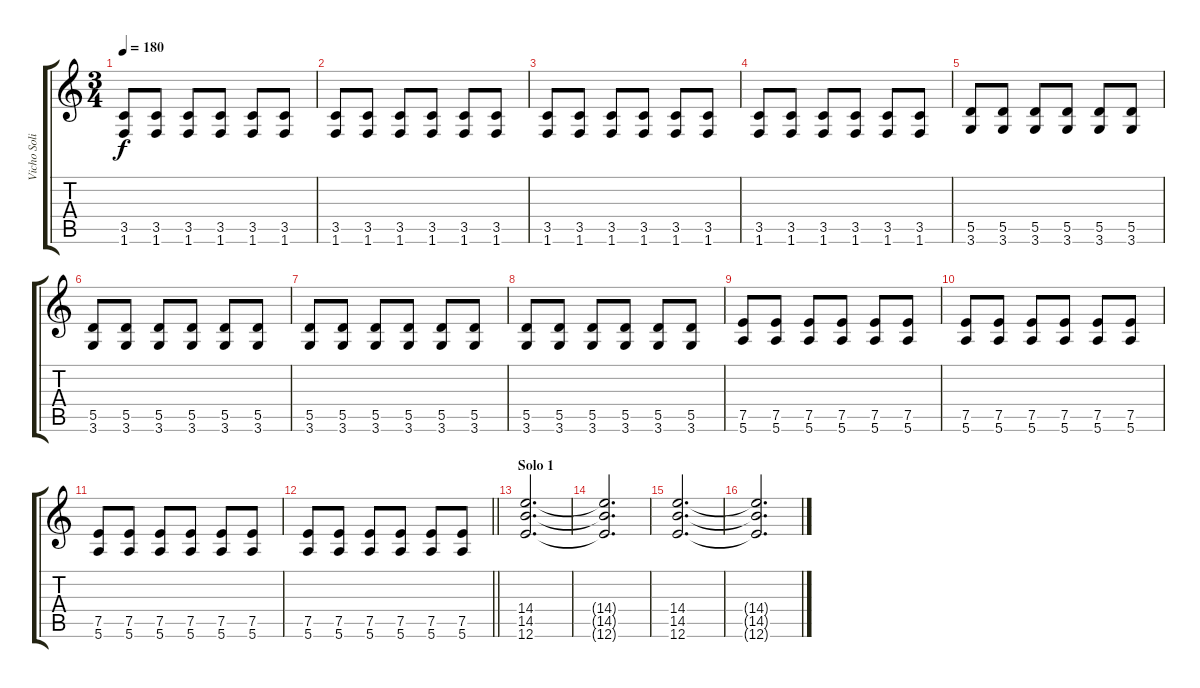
\track ("Vicho Solis" "Vicho Soli") {instrument distortionguitar}
\staff {score tabs}
\tuning (E4 B3 G3 D3 A2 E2) {hide}
\ts (3 4)
\tempo 180
\clef g2
\ks c
(3.5 1.6).8{dy f} (3.5 1.6).8 (3.5 1.6).8 (3.5 1.6).8 (3.5 1.6).8 (3.5 1.6).8 |
(3.5 1.6).8 (3.5 1.6).8 (3.5 1.6).8 (3.5 1.6).8 (3.5 1.6).8 (3.5 1.6).8 |
(3.5 1.6).8 (3.5 1.6).8 (3.5 1.6).8 (3.5 1.6).8 (3.5 1.6).8 (3.5 1.6).8 |
(3.5 1.6).8 (3.5 1.6).8 (3.5 1.6).8 (3.5 1.6).8 (3.5 1.6).8 (3.5 1.6).8 |
(5.5 3.6).8 (5.5 3.6).8 (5.5 3.6).8 (5.5 3.6).8 (5.5 3.6).8 (5.5 3.6).8 |
(5.5 3.6).8 (5.5 3.6).8 (5.5 3.6).8 (5.5 3.6).8 (5.5 3.6).8 (5.5 3.6).8 |
(5.5 3.6).8 (5.5 3.6).8 (5.5 3.6).8 (5.5 3.6).8 (5.5 3.6).8 (5.5 3.6).8 |
(5.5 3.6).8 (5.5 3.6).8 (5.5 3.6).8 (5.5 3.6).8 (5.5 3.6).8 (5.5 3.6).8 |
(7.5 5.6).8 (7.5 5.6).8 (7.5 5.6).8 (7.5 5.6).8 (7.5 5.6).8 (7.5 5.6).8 |
(7.5 5.6).8 (7.5 5.6).8 (7.5 5.6).8 (7.5 5.6).8 (7.5 5.6).8 (7.5 5.6).8 |
(7.5 5.6).8 (7.5 5.6).8 (7.5 5.6).8 (7.5 5.6).8 (7.5 5.6).8 (7.5 5.6).8 |
\barLineRight lightlight
(7.5 5.6).8 (7.5 5.6).8 (7.5 5.6).8 (7.5 5.6).8 (7.5 5.6).8 (7.5 5.6).8 |
\section ("" "Solo 1")
(14.4 14.5 12.6).2{d} |
(14.4{t} 14.5{t} 12.6{t}).2{d} |
(14.4 14.5 12.6).2{d} |
(14.4{t} 14.5{t} 12.6{t}).2{d}
